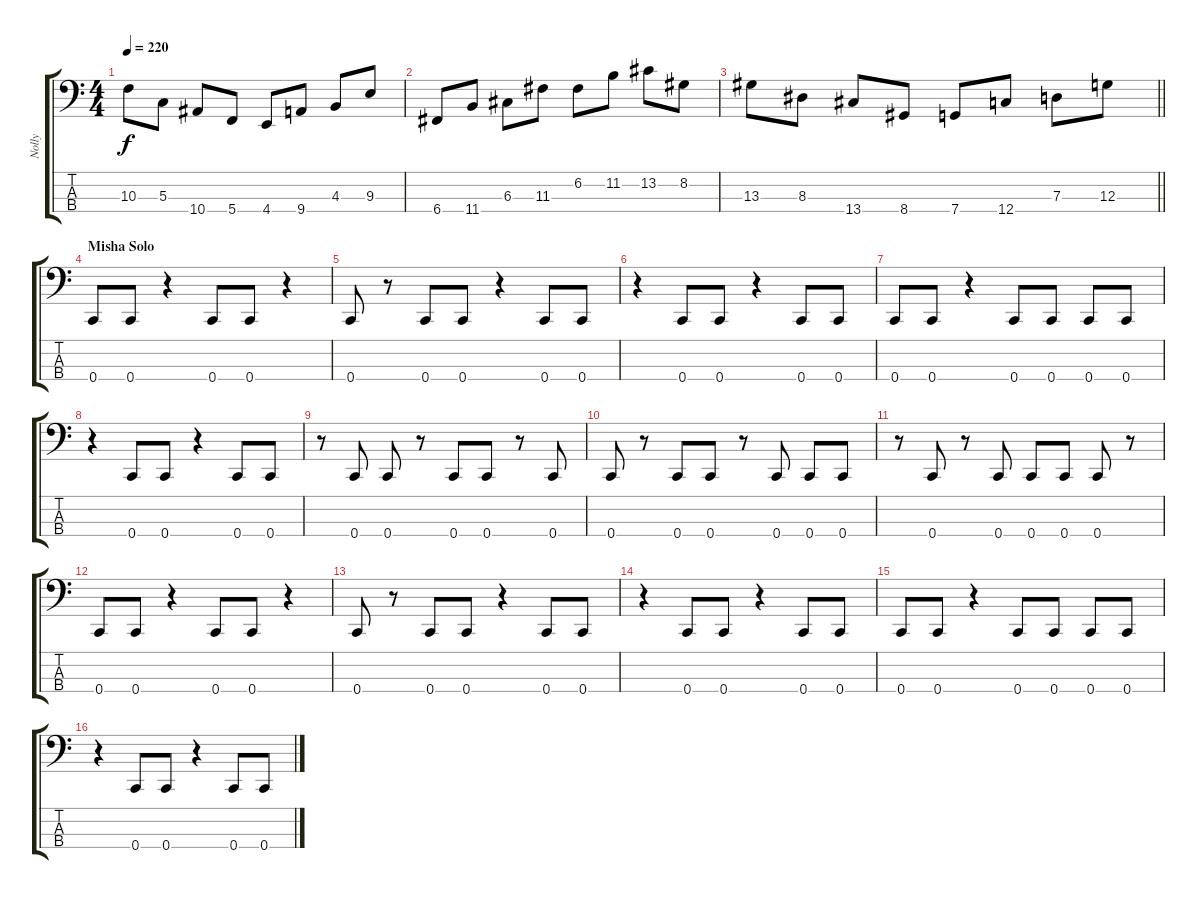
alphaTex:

\track ("Nolly" "Nolly") {instrument electricbassfinger}
\staff {score tabs}
\tuning (F2 C2 G1 C1) {hide}
\ts (4 4)
\tempo 220
\clef f4
\ks c
10.3.8{dy f} 5.3.8 10.4.8 5.4.8 4.4.8 9.4.8 4.3.8 9.3.8 |
6.4.8 11.4.8 6.3.8 11.3.8 6.2.8 11.2.8 13.2.8 8.2.8 |
\barLineRight lightlight
13.3.8 8.3.8 13.4.8 8.4.8 7.4.8 12.4.8 7.3.8 12.3.8 |
\section ("" "Misha Solo")
0.4.8 0.4.8 r.4 0.4.8 0.4.8 r.4 |
0.4.8 r.8 0.4.8 0.4.8 r.4 0.4.8 0.4.8 |
r.4 0.4.8 0.4.8 r.4 0.4.8 0.4.8 |
0.4.8 0.4.8 r.4 0.4.8 0.4.8 0.4.8 0.4.8 |
r.4 0.4.8 0.4.8 r.4 0.4.8 0.4.8 |
r.8 0.4.8 0.4.8 r.8 0.4.8 0.4.8 r.8 0.4.8 |
0.4.8 r.8 0.4.8 0.4.8 r.8 0.4.8 0.4.8 0.4.8 |
r.8 0.4.8 r.8 0.4.8 0.4.8 0.4.8 0.4.8 r.8 |
0.4.8 0.4.8 r.4 0.4.8 0.4.8 r.4 |
0.4.8 r.8 0.4.8 0.4.8 r.4 0.4.8 0.4.8 |
r.4 0.4.8 0.4.8 r.4 0.4.8 0.4.8 |
0.4.8 0.4.8 r.4 0.4.8 0.4.8 0.4.8 0.4.8 |
r.4 0.4.8 0.4.8 r.4 0.4.8 0.4.8
